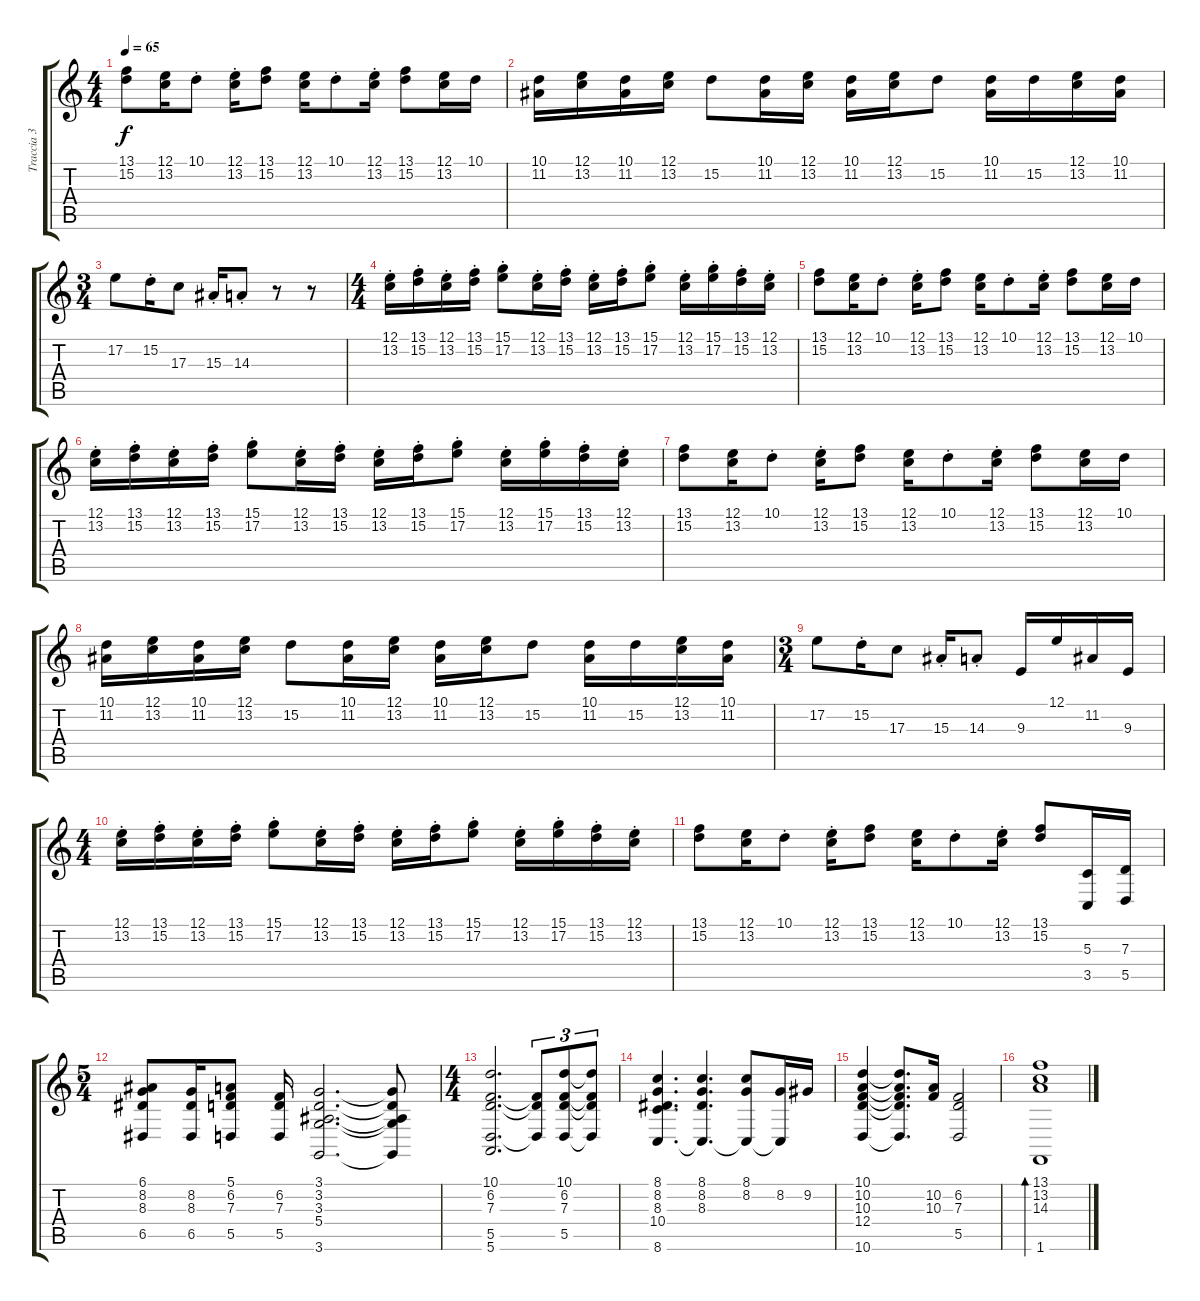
\track ("Traccia 3" "Traccia 3") {instrument electricgrandpiano}
\staff {score tabs}
\tuning (E4 B3 G3 D3 A2 E2) {hide}
\ts (4 4)
\tempo 65
\clef g2
\ks c
(13.1 15.2).8{dy f} (12.1 13.2).16 10.1{st}.8 (12.1{st} 13.2).16 (13.1 15.2).8 (12.1 13.2).16 10.1{st}.8 (12.1{st} 13.2).16 (13.1 15.2).8 (12.1 13.2).16 10.1.16 |
(10.1 11.2).16 (12.1 13.2).16 (10.1 11.2).16 (12.1 13.2).16 15.2.8 (10.1 11.2).16 (12.1 13.2).16 (10.1 11.2).16 (12.1 13.2).16 15.2.8 (10.1 11.2).16 15.2.16 (12.1 13.2).16 (10.1 11.2).16 |
\ts (3 4)
17.2.8 15.2{st}.16 17.3.8 15.3{st}.16 14.3{st}.8 r.8 r.8 |
\ts (4 4)
(12.1{st} 13.2).16{volume 11 instrument stringensemble1} (13.1{st} 15.2).16 (12.1{st} 13.2).16 (13.1{st} 15.2).16 (15.1{st} 17.2).8 (12.1{st} 13.2).16 (13.1{st} 15.2).16 (12.1{st} 13.2).16 (13.1{st} 15.2).16 (15.1{st} 17.2).8 (12.1{st} 13.2).16 (15.1{st} 17.2).16 (13.1{st} 15.2).16 (12.1{st} 13.2).16 |
(13.1 15.2).8 (12.1 13.2).16 10.1{st}.8 (12.1{st} 13.2).16 (13.1 15.2).8 (12.1 13.2).16 10.1{st}.8 (12.1{st} 13.2).16 (13.1 15.2).8 (12.1 13.2).16 10.1.16 |
(12.1{st} 13.2).16{volume 11 instrument stringensemble1} (13.1{st} 15.2).16 (12.1{st} 13.2).16 (13.1{st} 15.2).16 (15.1{st} 17.2).8 (12.1{st} 13.2).16 (13.1{st} 15.2).16 (12.1{st} 13.2).16 (13.1{st} 15.2).16 (15.1{st} 17.2).8 (12.1{st} 13.2).16 (15.1{st} 17.2).16 (13.1{st} 15.2).16 (12.1{st} 13.2).16 |
(13.1 15.2).8 (12.1 13.2).16 10.1{st}.8 (12.1{st} 13.2).16 (13.1 15.2).8 (12.1 13.2).16 10.1{st}.8 (12.1{st} 13.2).16 (13.1 15.2).8 (12.1 13.2).16 10.1.16 |
(10.1 11.2).16 (12.1 13.2).16 (10.1 11.2).16 (12.1 13.2).16 15.2.8 (10.1 11.2).16 (12.1 13.2).16 (10.1 11.2).16 (12.1 13.2).16 15.2.8 (10.1 11.2).16 15.2.16 (12.1 13.2).16 (10.1 11.2).16 |
\ts (3 4)
17.2.8 15.2{st}.16 17.3.8 15.3{st}.16 14.3{st}.8 9.3.16 12.1.16 11.2.16 9.3.16 |
\ts (4 4)
(12.1{st} 13.2).16{volume 11 instrument stringensemble1} (13.1{st} 15.2).16 (12.1{st} 13.2).16 (13.1{st} 15.2).16 (15.1{st} 17.2).8 (12.1{st} 13.2).16 (13.1{st} 15.2).16 (12.1{st} 13.2).16 (13.1{st} 15.2).16 (15.1{st} 17.2).8 (12.1{st} 13.2).16 (15.1{st} 17.2).16 (13.1{st} 15.2).16 (12.1{st} 13.2).16 |
(13.1 15.2).8 (12.1 13.2).16 10.1{st}.8 (12.1{st} 13.2).16 (13.1 15.2).8 (12.1 13.2).16 10.1{st}.8 (12.1{st} 13.2).16 (13.1 15.2).8 (5.3 3.5).16 (7.3 5.5).16 |
\ts (5 4)
(6.1 8.2 8.3 6.5).8{volume 13 instrument electricgrandpiano} (8.2 8.3 6.5).16 (5.1 6.2 7.3 5.5).8 (6.2 7.3 5.5).16 (3.1 3.2 3.3 5.4 3.6).2{d} (3.1{t} 3.2{t} 3.3{t} 5.4{t} 3.6{t}).8 |
\ts (4 4)
(10.1 6.2 7.3 5.5 5.6).2{d} (6.2{t} 7.3{t} 5.5{t}).8{tu (3 2)} (10.1 6.2 7.3 5.5).8{tu (3 2)} (10.1{t} 6.2{t} 7.3{t} 5.5{t}).8{tu (3 2)} |
(8.1 8.2 8.3 10.4 8.6).4{d} (8.1 8.2 8.3 8.6{t}).4{d} (8.1 8.2 8.6{t}).8 (8.2 8.6{t}).16 9.2.16 |
(10.1 10.2 10.3 12.4 10.6).4 (10.1{t} 10.2{t} 10.3{t} 12.4{t} 10.6{t}).8{d} (10.2 10.3).16 (6.2 7.3 5.5).2 |
(13.1 13.2 14.3 1.6).1{bd 30}
